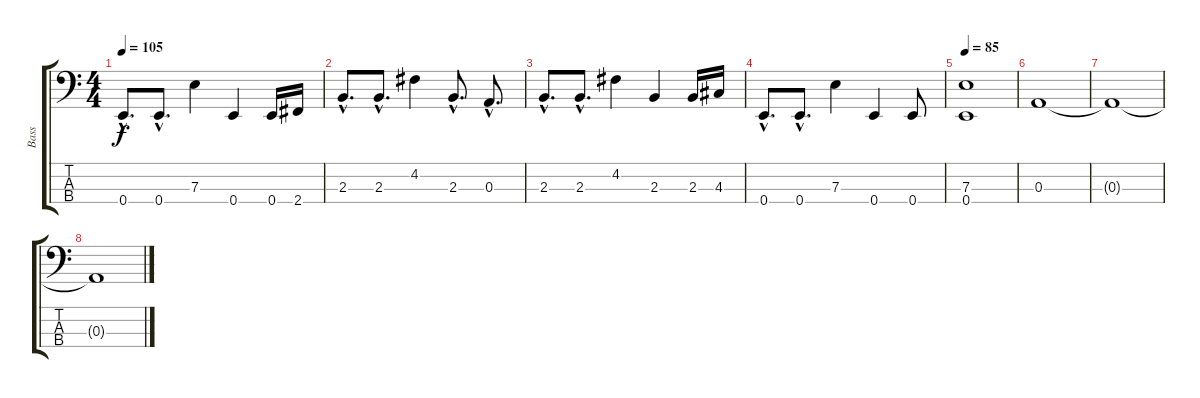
\track ("Bass" "Bass") {instrument electricbasspick}
\staff {score tabs}
\tuning (G2 D2 A1 E1) {hide}
\ts (4 4)
\tempo 105
\clef f4
\ks c
0.4{hac}.8{d dy f} 0.4{hac}.8{d} 7.3.4 0.4.4 0.4.16 2.4.16 |
2.3{hac}.8{d} 2.3{hac}.8{d} 4.2.4 2.3{hac}.8{d} 0.3{hac}.8{d} |
2.3{hac}.8{d} 2.3{hac}.8{d} 4.2.4 2.3.4 2.3.16 4.3.16 |
0.4{hac}.8{d} 0.4{hac}.8{d} 7.3.4 0.4.4 0.4.8 |
\tempo 85
(7.3 0.4).1 |
0.3.1 |
0.3{t}.1 |
0.3{t}.1
